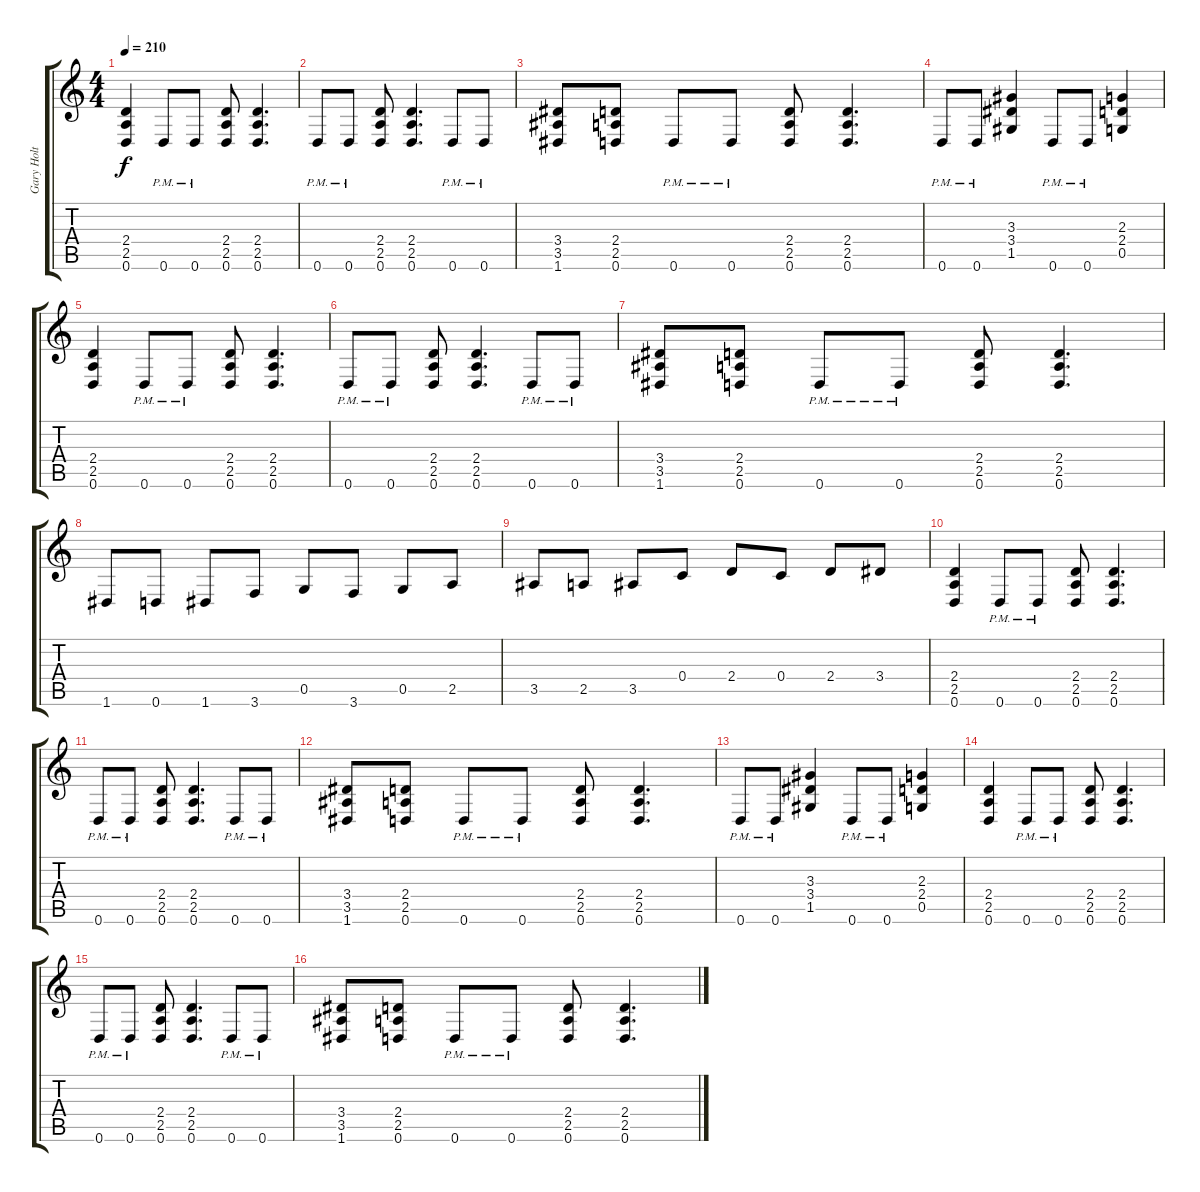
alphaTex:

\track ("Gary Holt" "Gary Holt") {instrument distortionguitar}
\staff {score tabs}
\tuning (D4 A3 F3 C3 G2 D2) {hide}
\ts (4 4)
\tempo 210
\clef g2
\ks c
(2.4 2.5 0.6).4{dy f} 0.6{pm}.8 0.6{pm}.8 (2.4 2.5 0.6).8 (2.4 2.5 0.6).4{d} |
0.6{pm}.8 0.6{pm}.8 (2.4 2.5 0.6).8 (2.4 2.5 0.6).4{d} 0.6{pm}.8 0.6{pm}.8 |
(3.4 3.5 1.6).8 (2.4 2.5 0.6).8 0.6{pm}.8 0.6{pm}.8 (2.4 2.5 0.6).8 (2.4 2.5 0.6).4{d} |
0.6{pm}.8 0.6{pm}.8 (3.3 3.4 1.5).4 0.6{pm}.8 0.6{pm}.8 (2.3 2.4 0.5).4 |
(2.4 2.5 0.6).4 0.6{pm}.8 0.6{pm}.8 (2.4 2.5 0.6).8 (2.4 2.5 0.6).4{d} |
0.6{pm}.8 0.6{pm}.8 (2.4 2.5 0.6).8 (2.4 2.5 0.6).4{d} 0.6{pm}.8 0.6{pm}.8 |
(3.4 3.5 1.6).8 (2.4 2.5 0.6).8 0.6{pm}.8 0.6{pm}.8 (2.4 2.5 0.6).8 (2.4 2.5 0.6).4{d} |
1.6.8 0.6.8 1.6.8 3.6.8 0.5.8 3.6.8 0.5.8 2.5.8 |
3.5.8 2.5.8 3.5.8 0.4.8 2.4.8 0.4.8 2.4.8 3.4.8 |
(2.4 2.5 0.6).4 0.6{pm}.8 0.6{pm}.8 (2.4 2.5 0.6).8 (2.4 2.5 0.6).4{d} |
0.6{pm}.8 0.6{pm}.8 (2.4 2.5 0.6).8 (2.4 2.5 0.6).4{d} 0.6{pm}.8 0.6{pm}.8 |
(3.4 3.5 1.6).8 (2.4 2.5 0.6).8 0.6{pm}.8 0.6{pm}.8 (2.4 2.5 0.6).8 (2.4 2.5 0.6).4{d} |
0.6{pm}.8 0.6{pm}.8 (3.3 3.4 1.5).4 0.6{pm}.8 0.6{pm}.8 (2.3 2.4 0.5).4 |
(2.4 2.5 0.6).4 0.6{pm}.8 0.6{pm}.8 (2.4 2.5 0.6).8 (2.4 2.5 0.6).4{d} |
0.6{pm}.8 0.6{pm}.8 (2.4 2.5 0.6).8 (2.4 2.5 0.6).4{d} 0.6{pm}.8 0.6{pm}.8 |
(3.4 3.5 1.6).8 (2.4 2.5 0.6).8 0.6{pm}.8 0.6{pm}.8 (2.4 2.5 0.6).8 (2.4 2.5 0.6).4{d}
